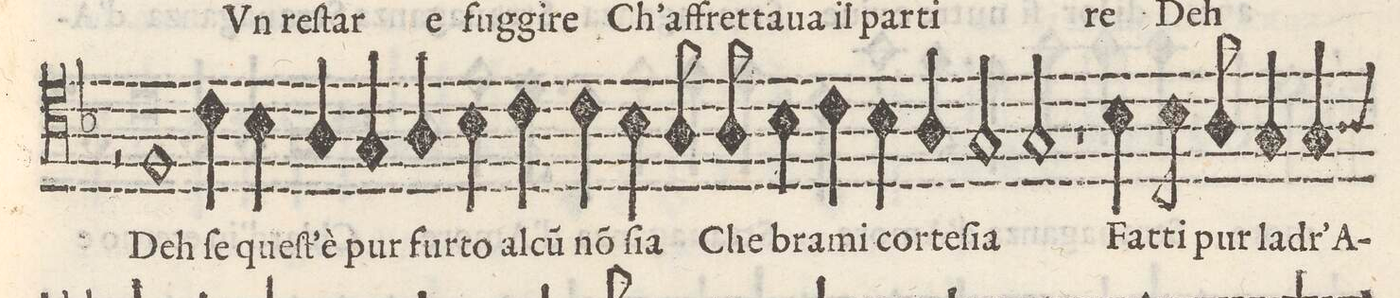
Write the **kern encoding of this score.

**kern	**text
*I"TENORE	*
*clefC4	*
*k[b-]	*
*met(C)	*
*M2/1	*
2r	.
1F/	Deh
=30-	=30-
4c\	ſe
4B-y\	queſ-
4A/	-t'è
4G/	pur
4A/	fur-
4B-\	to al-
=31-	=31-
4c\	-cũ(n)
4c\	nõ(n)
4B-\	ſi-
8A/	-a
8A/	Che
4B-\	bra-
4c\	-mi
4B-\	cor-
4A/	-te-
=32-	=32-
2G/	-ſi-
2G/	-a
1r	.
=33-	=33-
4B-\	Fat-
8B-\	-ti
8A/	pur
4G/	la-
4G/	-dr'A-
*custos:A	*
*-	*-
